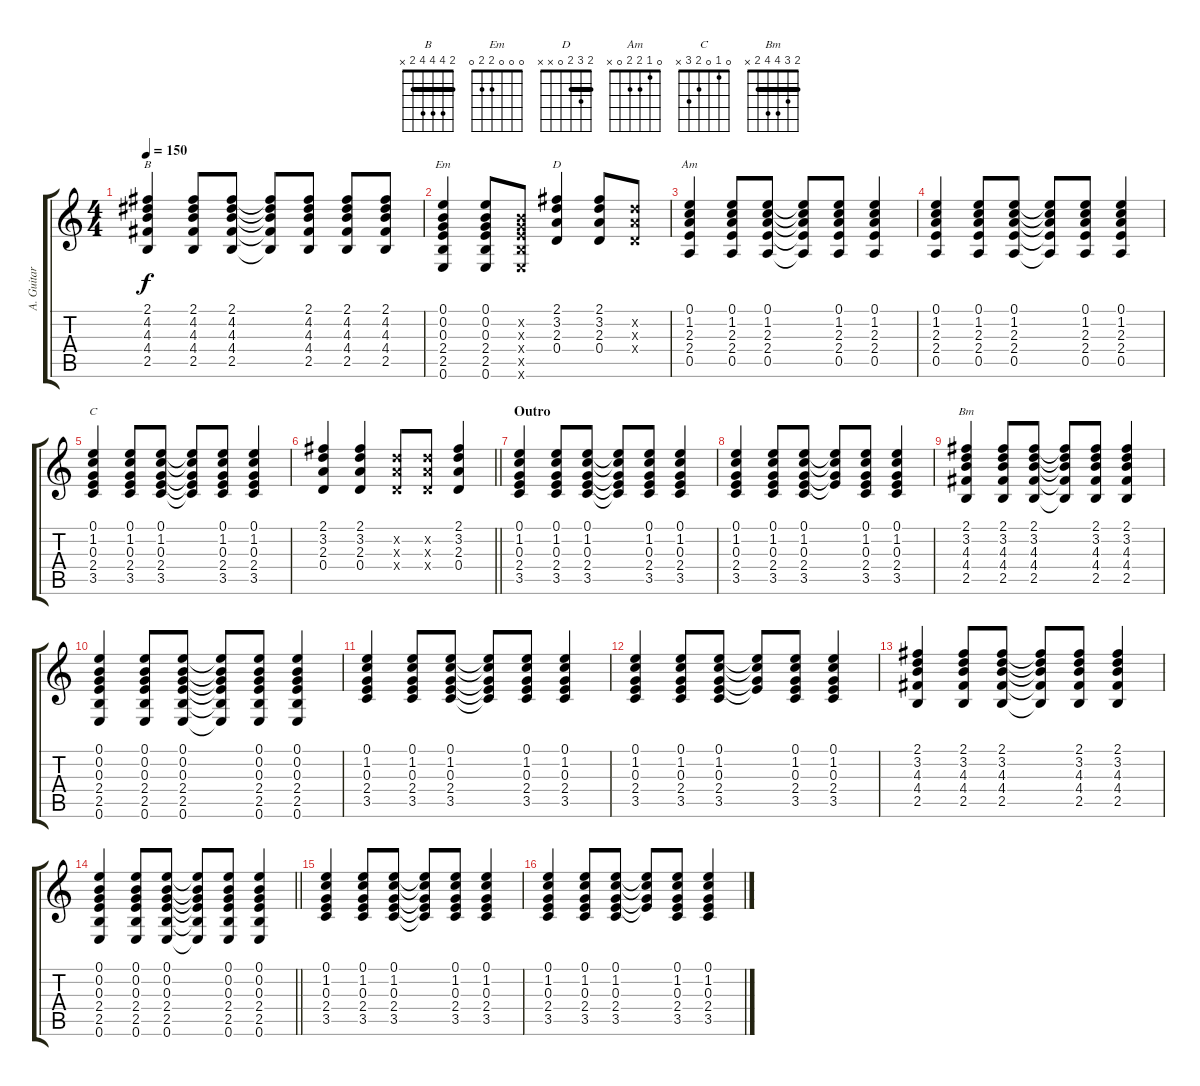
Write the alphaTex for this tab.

\track ("A. Guitar" "A. Guitar") {instrument acousticguitarsteel}
\staff {score tabs}
\tuning (E4 B3 G3 D3 A2 E2) {hide}
\chord ("B" 2 4 4 4 2 x) {barre 2}
\chord ("Em" 0 0 0 2 2 0)
\chord ("D" 2 3 2 0 x x) {barre 2}
\chord ("Am" 0 1 2 2 0 x)
\chord ("C" 0 1 0 2 3 x)
\chord ("Bm" 2 3 4 4 2 x) {barre 2}
\ts (4 4)
\tempo 150
\clef g2
\ks c
(2.1 4.2 4.3 4.4 2.5).4{ch "B" dy f} (2.1 4.2 4.3 4.4 2.5).8 (2.1 4.2 4.3 4.4 2.5).8 (2.1{t} 4.2{t} 4.3{t} 4.4{t} 2.5{t}).8 (2.1 4.2 4.3 4.4 2.5).8 (2.1 4.2 4.3 4.4 2.5).8 (2.1 4.2 4.3 4.4 2.5).8 |
(0.1 0.2 0.3 2.4 2.5 0.6).4{ch "Em"} (0.1 0.2 0.3 2.4 2.5 0.6).8 (0.2{x} 0.3{x} 2.4{x} 2.5{x} 0.6{x}).8 (2.1 3.2 2.3 0.4).4{ch "D"} (2.1 3.2 2.3 0.4).8 (3.2{x} 2.3{x} 0.4{x}).8 |
(0.1 1.2 2.3 2.4 0.5).4{ch "Am"} (0.1 1.2 2.3 2.4 0.5).8 (0.1 1.2 2.3 2.4 0.5).8 (0.1{t} 1.2{t} 2.3{t} 2.4{t} 0.5{t}).8 (0.1 1.2 2.3 2.4 0.5).8 (0.1 1.2 2.3 2.4 0.5).4 |
(0.1 1.2 2.3 2.4 0.5).4 (0.1 1.2 2.3 2.4 0.5).8 (0.1 1.2 2.3 2.4 0.5).8 (0.1{t} 1.2{t} 2.3{t} 2.4{t} 0.5{t}).8 (0.1 1.2 2.3 2.4 0.5).8 (0.1 1.2 2.3 2.4 0.5).4 |
(0.1 1.2 0.3 2.4 3.5).4{ch "C"} (0.1 1.2 0.3 2.4 3.5).8 (0.1 1.2 0.3 2.4 3.5).8 (0.1{t} 1.2{t} 0.3{t} 2.4{t} 3.5{t}).8 (0.1 1.2 0.3 2.4 3.5).8 (0.1 1.2 0.3 2.4 3.5).4 |
\barLineRight lightlight
(2.1 3.2 2.3 0.4).4 (2.1 3.2 2.3 0.4).4 (3.2{x} 2.3{x} 0.4{x}).8 (3.2{x} 2.3{x} 0.4{x}).8 (2.1 3.2 2.3 0.4).4 |
\section ("" "Outro")
(0.1 1.2 0.3 2.4 3.5).4 (0.1 1.2 0.3 2.4 3.5).8 (0.1 1.2 0.3 2.4 3.5).8 (0.1{t} 1.2{t} 0.3{t} 2.4{t} 3.5{t}).8 (0.1 1.2 0.3 2.4 3.5).8 (0.1 1.2 0.3 2.4 3.5).4 |
(0.1 1.2 0.3 2.4 3.5).4 (0.1 1.2 0.3 2.4 3.5).8 (0.1 1.2 0.3 2.4 3.5).8 (0.1{t} 1.2{t} 0.3{t} 2.4{t}).8 (0.1 1.2 0.3 2.4 3.5).8 (0.1 1.2 0.3 2.4 3.5).4 |
(2.1 3.2 4.3 4.4 2.5).4{ch "Bm"} (2.1 3.2 4.3 4.4 2.5).8 (2.1 3.2 4.3 4.4 2.5).8 (2.1{t} 3.2{t} 4.3{t} 4.4{t} 2.5{t}).8 (2.1 3.2 4.3 4.4 2.5).8 (2.1 3.2 4.3 4.4 2.5).4 |
(0.1 0.2 0.3 2.4 2.5 0.6).4 (0.1 0.2 0.3 2.4 2.5 0.6).8 (0.1 0.2 0.3 2.4 2.5 0.6).8 (0.1{t} 0.2{t} 0.3{t} 2.4{t} 2.5{t} 0.6{t}).8 (0.1 0.2 0.3 2.4 2.5 0.6).8 (0.1 0.2 0.3 2.4 2.5 0.6).4 |
(0.1 1.2 0.3 2.4 3.5).4 (0.1 1.2 0.3 2.4 3.5).8 (0.1 1.2 0.3 2.4 3.5).8 (0.1{t} 1.2{t} 0.3{t} 2.4{t} 3.5{t}).8 (0.1 1.2 0.3 2.4 3.5).8 (0.1 1.2 0.3 2.4 3.5).4 |
(0.1 1.2 0.3 2.4 3.5).4 (0.1 1.2 0.3 2.4 3.5).8 (0.1 1.2 0.3 2.4 3.5).8 (0.1{t} 1.2{t} 0.3{t} 2.4{t}).8 (0.1 1.2 0.3 2.4 3.5).8 (0.1 1.2 0.3 2.4 3.5).4 |
(2.1 3.2 4.3 4.4 2.5).4 (2.1 3.2 4.3 4.4 2.5).8 (2.1 3.2 4.3 4.4 2.5).8 (2.1{t} 3.2{t} 4.3{t} 4.4{t} 2.5{t}).8 (2.1 3.2 4.3 4.4 2.5).8 (2.1 3.2 4.3 4.4 2.5).4 |
\barLineRight lightlight
(0.1 0.2 0.3 2.4 2.5 0.6).4 (0.1 0.2 0.3 2.4 2.5 0.6).8 (0.1 0.2 0.3 2.4 2.5 0.6).8 (0.1{t} 0.2{t} 0.3{t} 2.4{t} 2.5{t} 0.6{t}).8 (0.1 0.2 0.3 2.4 2.5 0.6).8 (0.1 0.2 0.3 2.4 2.5 0.6).4 |
(0.1 1.2 0.3 2.4 3.5).4 (0.1 1.2 0.3 2.4 3.5).8 (0.1 1.2 0.3 2.4 3.5).8 (0.1{t} 1.2{t} 0.3{t} 2.4{t} 3.5{t}).8 (0.1 1.2 0.3 2.4 3.5).8 (0.1 1.2 0.3 2.4 3.5).4 |
(0.1 1.2 0.3 2.4 3.5).4 (0.1 1.2 0.3 2.4 3.5).8 (0.1 1.2 0.3 2.4 3.5).8 (0.1{t} 1.2{t} 0.3{t} 2.4{t}).8 (0.1 1.2 0.3 2.4 3.5).8 (0.1 1.2 0.3 2.4 3.5).4
